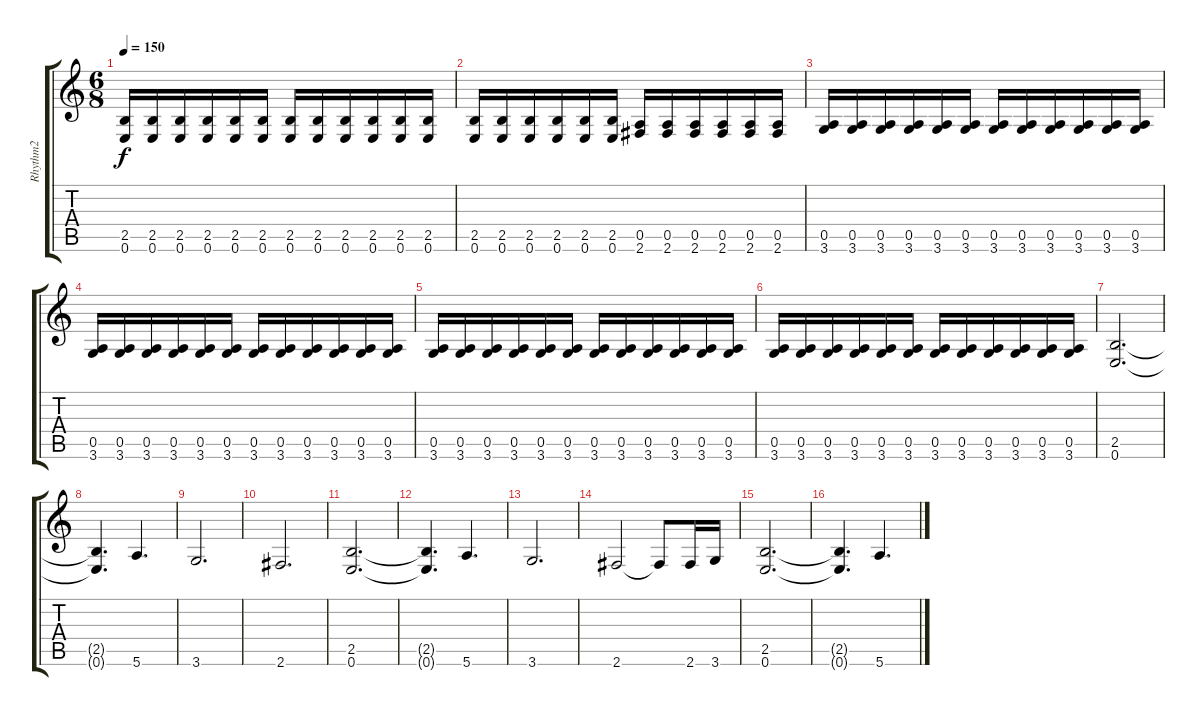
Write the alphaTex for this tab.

\track ("Rhythm2" "Rhythm2") {instrument distortionguitar}
\staff {score tabs}
\tuning (E4 B3 G3 D3 A2 E2) {hide}
\ts (6 8)
\tempo 150
\clef g2
\ks c
(2.5 0.6).16{dy f} (2.5 0.6).16 (2.5 0.6).16 (2.5 0.6).16 (2.5 0.6).16 (2.5 0.6).16 (2.5 0.6).16 (2.5 0.6).16 (2.5 0.6).16 (2.5 0.6).16 (2.5 0.6).16 (2.5 0.6).16 |
(2.5 0.6).16 (2.5 0.6).16 (2.5 0.6).16 (2.5 0.6).16 (2.5 0.6).16 (2.5 0.6).16 (0.5 2.6).16 (0.5 2.6).16 (0.5 2.6).16 (0.5 2.6).16 (0.5 2.6).16 (0.5 2.6).16 |
(0.5 3.6).16 (0.5 3.6).16 (0.5 3.6).16 (0.5 3.6).16 (0.5 3.6).16 (0.5 3.6).16 (0.5 3.6).16 (0.5 3.6).16 (0.5 3.6).16 (0.5 3.6).16 (0.5 3.6).16 (0.5 3.6).16 |
(0.5 3.6).16 (0.5 3.6).16 (0.5 3.6).16 (0.5 3.6).16 (0.5 3.6).16 (0.5 3.6).16 (0.5 3.6).16 (0.5 3.6).16 (0.5 3.6).16 (0.5 3.6).16 (0.5 3.6).16 (0.5 3.6).16 |
(0.5 3.6).16 (0.5 3.6).16 (0.5 3.6).16 (0.5 3.6).16 (0.5 3.6).16 (0.5 3.6).16 (0.5 3.6).16 (0.5 3.6).16 (0.5 3.6).16 (0.5 3.6).16 (0.5 3.6).16 (0.5 3.6).16 |
(0.5 3.6).16 (0.5 3.6).16 (0.5 3.6).16 (0.5 3.6).16 (0.5 3.6).16 (0.5 3.6).16 (0.5 3.6).16 (0.5 3.6).16 (0.5 3.6).16 (0.5 3.6).16 (0.5 3.6).16 (0.5 3.6).16 |
(2.5 0.6).2{d} |
(2.5{t} 0.6{t}).4{d} 5.6.4{d} |
3.6.2{d} |
2.6.2{d} |
(2.5 0.6).2{d} |
(2.5{t} 0.6{t}).4{d} 5.6.4{d} |
3.6.2{d} |
2.6.2 2.6{t}.8 2.6.16 3.6.16 |
(2.5 0.6).2{d} |
(2.5{t} 0.6{t}).4{d} 5.6.4{d}
